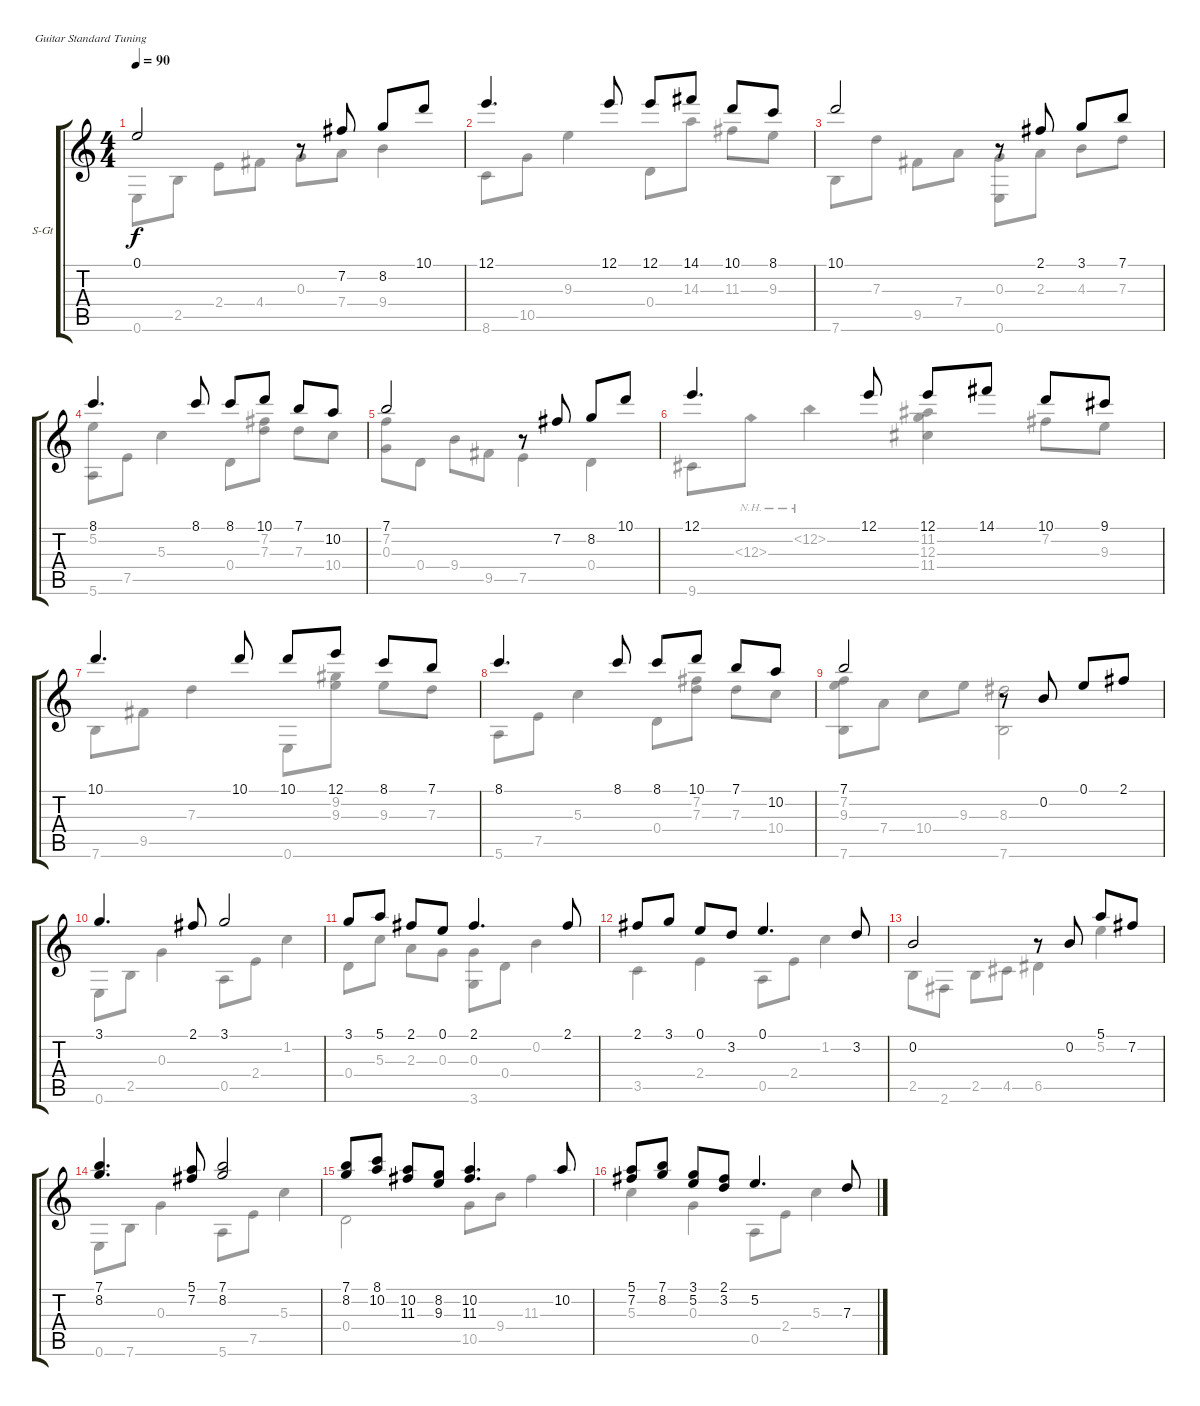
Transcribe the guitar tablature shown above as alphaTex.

\bracketExtendMode groupsimilarinstruments
\firstSystemTrackNameOrientation horizontal
\otherSystemsTrackNameOrientation horizontal
\track ("Äîðîæêà 1" "S-Gt") {instrument acousticguitarsteel}
\staff {score tabs}
\tuning (E4 B3 G3 D3 A2 E2)
\voice
\ts (4 4)
\tempo 90
\clef g2
\ks c
0.1.2{dy f} r.8 7.2.8 8.2.8 10.1.8 |
12.1.4{d} 12.1.8 12.1.8 14.1.8 10.1.8 8.1.8 |
10.1.2 r.8 2.1.8 3.1.8 7.1.8 |
8.1.4{d} 8.1.8 8.1.8 10.1.8 7.1.8 10.2.8 |
7.1.2 r.8 7.2.8 8.2.8 10.1.8 |
12.1.4{d} 12.1.8 12.1.8 14.1.8 10.1.8 9.1.8 |
10.1.4{d} 10.1.8 10.1.8 12.1.8 8.1.8 7.1.8 |
8.1.4{d} 8.1.8 8.1.8 10.1.8 7.1.8 10.2.8 |
7.1.2 r.8 0.2.8 0.1.8 2.1.8 |
3.1.4{d} 2.1.8 3.1.2 |
3.1.8 5.1.8 2.1.8 0.1.8 2.1.4{d} 2.1.8 |
2.1.8 3.1.8 0.1.8 3.2.8 0.1.4{d} 3.2.8 |
0.2.2 r.8 0.2.8 5.1.8 7.2.8 |
(7.1 8.2).4{d} (5.1 7.2).8 (7.1 8.2).2 |
(7.1 8.2).8 (8.1 10.2).8 (10.2 11.3).8 (8.2 9.3).8 (10.2 11.3).4{d} 10.2.8 |
(5.1 7.2).8 (7.1 8.2).8 (3.1 5.2).8 (2.1 3.2).8 5.2.4{d} 7.3.8
\voice
\clef g2
\ottava regular
\simile none
\ks c
0.6.8{dy f} 2.5.8 2.4.8 4.4.8 0.3.8 7.4.8 9.4.4 |
8.6.8 10.5.8 9.3.4 0.4.8 14.3.8 11.3.8 9.3.8 |
7.6.8 7.3.8 9.5.8 7.4.8 (0.3 0.6).8 2.3.8 4.3.8 7.3.8 |
(5.2 5.6).8 7.5.8 5.3.4 0.4.8 (7.2 7.3).8 7.3.8 10.4.8 |
(7.2 0.3).8 0.4.8 9.4.8 9.5.8 7.5.4 0.4.4 |
9.6.8 0.3{nh}.8 0.2{nh}.4 (11.2 12.3 11.4).4 7.2.8 9.3.8 |
7.6.8 9.5.8 7.3.4 0.6.8 (9.2 9.3).8 9.3.8 7.3.8 |
5.6.8 7.5.8 5.3.4 0.4.8 (7.2 7.3).8 7.3.8 10.4.8 |
(7.2 9.3 7.6).8 7.4.8 10.4.8 9.3.8 (8.3 7.6).2 |
0.6.8 2.5.8 0.3.4 0.5.8 2.4.8 1.2.4 |
0.4.8 5.3.8 2.3.8 0.3.8 (0.3 3.6).8 0.4.8 0.2.4 |
3.5.4 2.4.4 0.5.8 2.4.8 1.2.4 |
2.5.8 2.6.8 2.5.8 4.5.8 6.5.4 5.2.4 |
0.6.8 7.6.8 0.3.4 5.6.8 7.5.8 5.3.4 |
0.4.2 10.5.8 9.4.8 11.3.4 |
5.3.4 0.3.4 0.5.8 2.4.8 5.3.4
